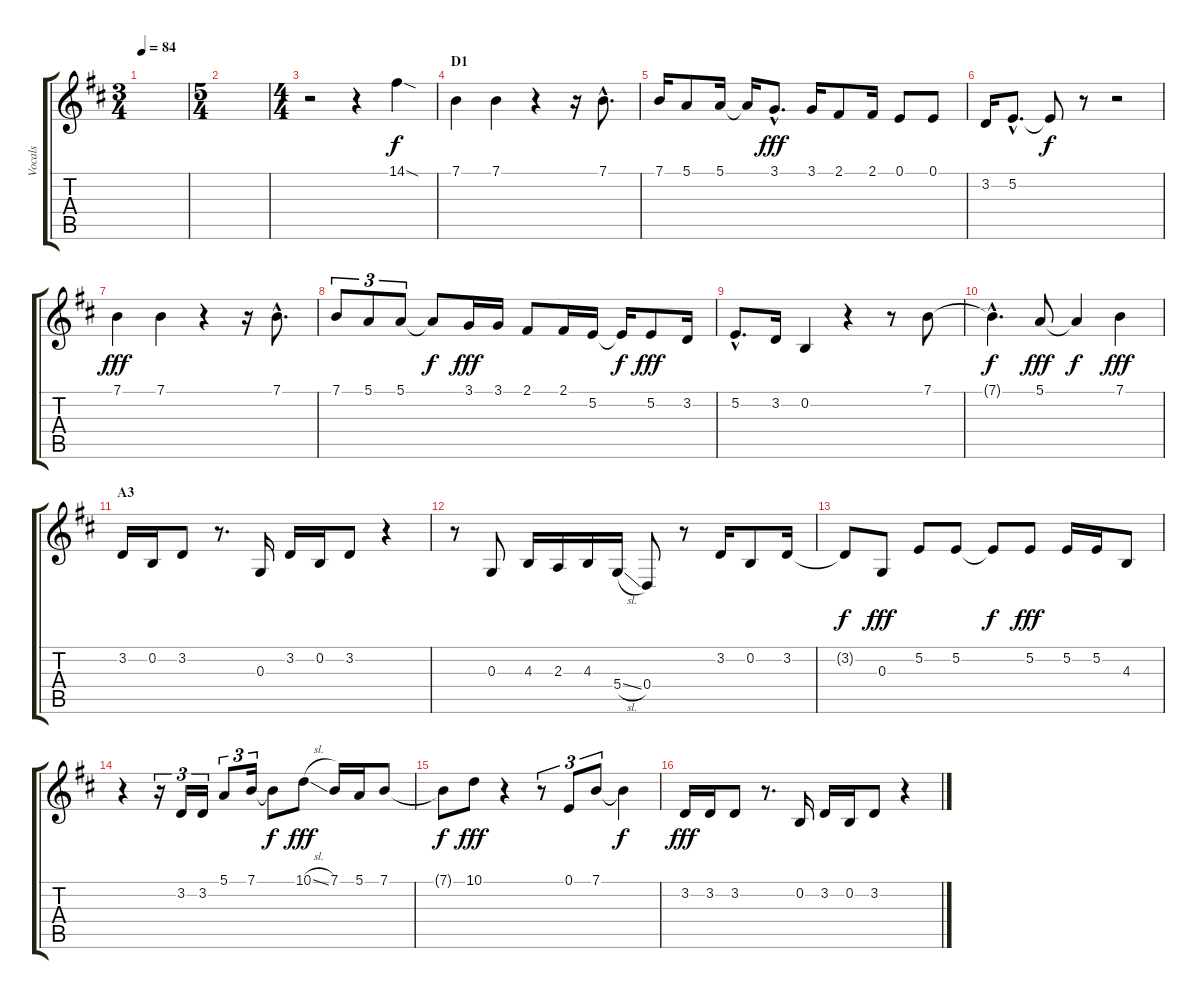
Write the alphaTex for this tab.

\track ("Vocals" "Vocals") {instrument lead6voice}
\staff {score tabs}
\tuning (E4 B3 G3 D3 A2 E2) {hide}
\ts (3 4)
\tempo 84
\clef g2
\ks d
|
\ts (5 4)
|
\ts (4 4)
r.2 r.4 14.1{sod}.4 |
\section ("" "D1")
7.1.4 7.1.4 r.4 r.16 7.1{hac}.8{d} |
7.1.16 5.1.8 5.1.16 5.1{t}.16{dy f} 3.1{hac}.8{d dy fff} 3.1.16 2.1.8 2.1.16 0.1.8 0.1.8 |
3.2.16 5.2{hac}.8{d} 5.2{t}.8{dy f} r.8 r.2 |
7.1.4{dy fff} 7.1.4 r.4 r.16 7.1{hac}.8{d} |
7.1.8{tu (3 2)} 5.1.8{tu (3 2)} 5.1.8{tu (3 2)} 5.1{t}.8{dy f} 3.1.16{dy fff} 3.1.16 2.1.8 2.1.16 5.2.16 5.2{t}.16{dy f} 5.2.8{dy fff} 3.2.16 |
5.2{hac}.8{d} 3.2.16 0.2.4 r.4 r.8 7.1.8 |
7.1{hac t}.4{d dy f} 5.1.8{dy fff} 5.1{t}.4{dy f} 7.1.4{dy fff} |
\section ("" "A3")
3.2.16 0.2.16 3.2.8 r.8{d} 0.3.16 3.2.16 0.2.16 3.2.8 r.4 |
r.8 0.3.8 4.3.16 2.3.16 4.3.16 5.4{sl}.16 0.4.8 r.8 3.2.16 0.2.8 3.2.16 |
3.2{t}.8{dy f} 0.3.8{dy fff} 5.2.8 5.2.8 5.2{t}.8{dy f} 5.2.8{dy fff} 5.2.16 5.2.16 4.3.8 |
r.4 r.16{tu (3 2)} 3.2.16{tu (3 2)} 3.2.16{tu (3 2)} 5.1.8{tu (3 2)} 7.1.16{tu (3 2)} 7.1{t}.8{dy f} 10.1{sl}.8{dy fff} 7.1.16 5.1.16 7.1.8 |
7.1{t}.8{dy f} 10.1.8{dy fff} r.4 r.8{tu (3 2)} 0.1.8{tu (3 2)} 7.1.8{tu (3 2)} 7.1{t}.4{dy f} |
3.2.16{dy fff} 3.2.16 3.2.8 r.8{d} 0.2.16 3.2.16 0.2.16 3.2.8 r.4
